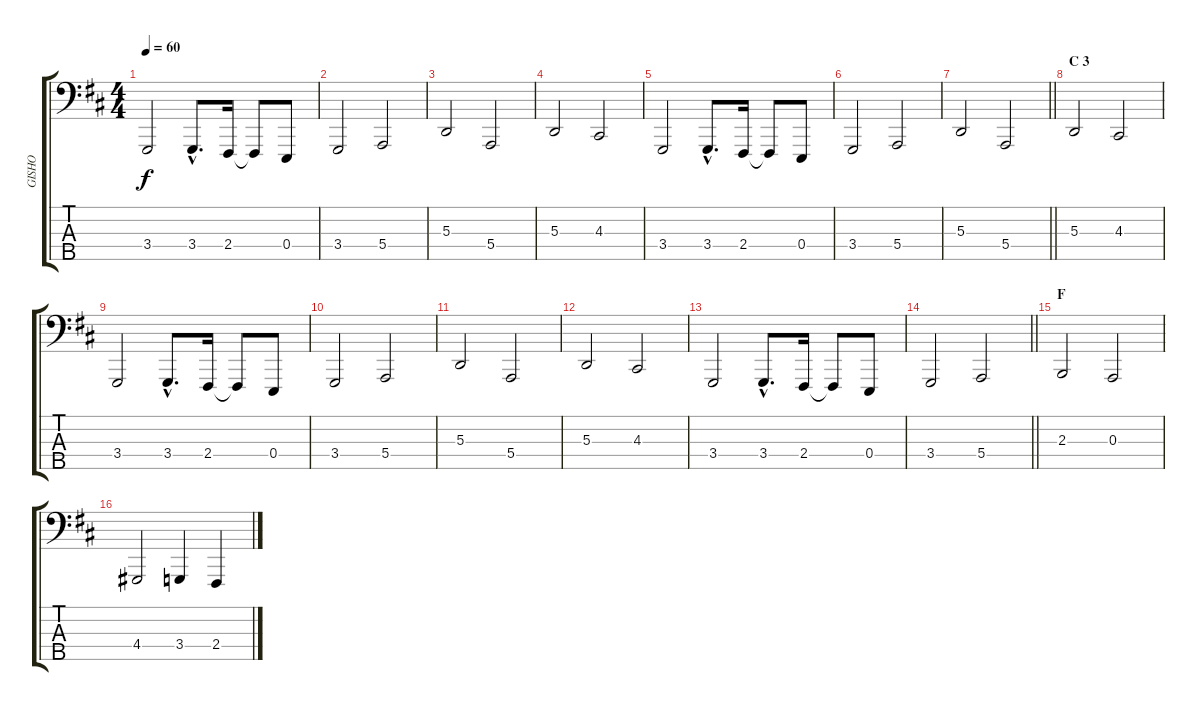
\track ("GISHO" "GISHO") {instrument electricpiano2}
\staff {score tabs}
\tuning (G2 D2 A1 E1 B0) {hide}
\ts (4 4)
\tempo 60
\clef f4
\ks d
3.4.2{dy f} 3.4{hac}.8{d} 2.4.16 2.4{t}.8 0.4.8 |
3.4.2 5.4.2 |
5.3.2 5.4.2 |
5.3.2 4.3.2 |
3.4.2 3.4{hac}.8{d} 2.4.16 2.4{t}.8 0.4.8 |
3.4.2 5.4.2 |
\barLineRight lightlight
5.3.2 5.4.2 |
\section ("" "C 3")
5.3.2 4.3.2 |
3.4.2 3.4{hac}.8{d} 2.4.16 2.4{t}.8 0.4.8 |
3.4.2 5.4.2 |
5.3.2 5.4.2 |
5.3.2 4.3.2 |
3.4.2 3.4{hac}.8{d} 2.4.16 2.4{t}.8 0.4.8 |
\barLineRight lightlight
3.4.2 5.4.2 |
\section ("" "F")
2.3.2 0.3.2 |
4.4.2 3.4.4 2.4.4
